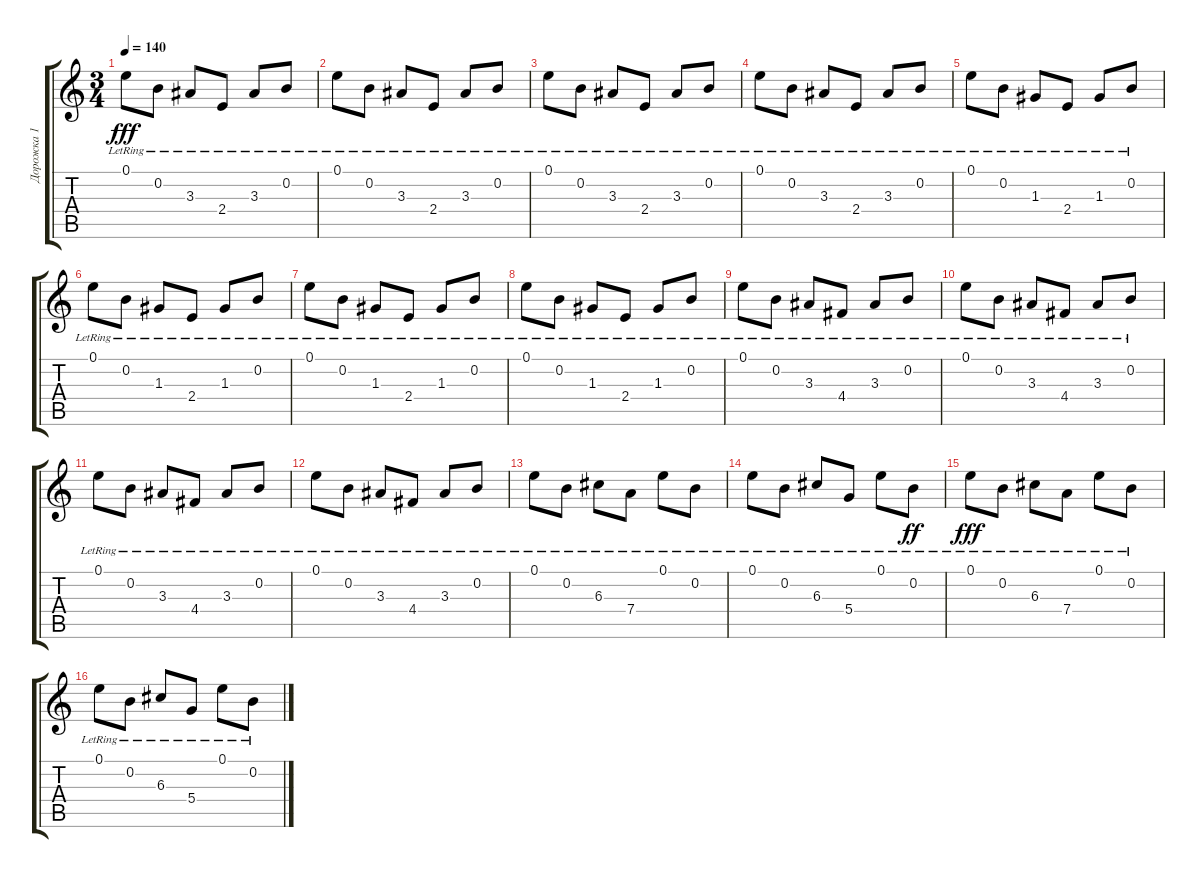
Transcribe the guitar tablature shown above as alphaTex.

\track ("Дорожка 1" "Дорожка 1") {instrument electricguitarclean}
\staff {score tabs}
\tuning (E4 B3 G3 D3 A2 E2) {hide}
\ts (3 4)
\tempo 140
\clef g2
\ks c
0.1{lr}.8{dy fff} 0.2{lr}.8 3.3{lr}.8 2.4{lr}.8 3.3{lr}.8 0.2{lr}.8 |
0.1{lr}.8 0.2{lr}.8 3.3{lr}.8 2.4{lr}.8 3.3{lr}.8 0.2{lr}.8 |
0.1{lr}.8 0.2{lr}.8 3.3{lr}.8 2.4{lr}.8 3.3{lr}.8 0.2{lr}.8 |
0.1{lr}.8 0.2{lr}.8 3.3{lr}.8 2.4{lr}.8 3.3{lr}.8 0.2{lr}.8 |
0.1{lr}.8 0.2{lr}.8 1.3{lr}.8 2.4{lr}.8 1.3{lr}.8 0.2{lr}.8 |
0.1{lr}.8 0.2{lr}.8 1.3{lr}.8 2.4{lr}.8 1.3{lr}.8 0.2{lr}.8 |
0.1{lr}.8 0.2{lr}.8 1.3{lr}.8 2.4{lr}.8 1.3{lr}.8 0.2{lr}.8 |
0.1{lr}.8 0.2{lr}.8 1.3{lr}.8 2.4{lr}.8 1.3{lr}.8 0.2{lr}.8 |
0.1{lr}.8 0.2{lr}.8 3.3{lr}.8 4.4{lr}.8 3.3{lr}.8 0.2{lr}.8 |
0.1{lr}.8 0.2{lr}.8 3.3{lr}.8 4.4{lr}.8 3.3{lr}.8 0.2{lr}.8 |
0.1{lr}.8 0.2{lr}.8 3.3{lr}.8 4.4{lr}.8 3.3{lr}.8 0.2{lr}.8 |
0.1{lr}.8 0.2{lr}.8 3.3{lr}.8 4.4{lr}.8 3.3{lr}.8 0.2{lr}.8 |
0.1{lr}.8 0.2{lr}.8 6.3{lr}.8 7.4{lr}.8 0.1{lr}.8 0.2{lr}.8 |
0.1{lr}.8 0.2{lr}.8 6.3{lr}.8 5.4{lr}.8 0.1{lr}.8 0.2{lr}.8{dy ff} |
0.1{lr}.8{dy fff} 0.2{lr}.8 6.3{lr}.8 7.4{lr}.8 0.1{lr}.8 0.2{lr}.8 |
0.1{lr}.8 0.2{lr}.8 6.3{lr}.8 5.4{lr}.8 0.1{lr}.8 0.2{lr}.8
